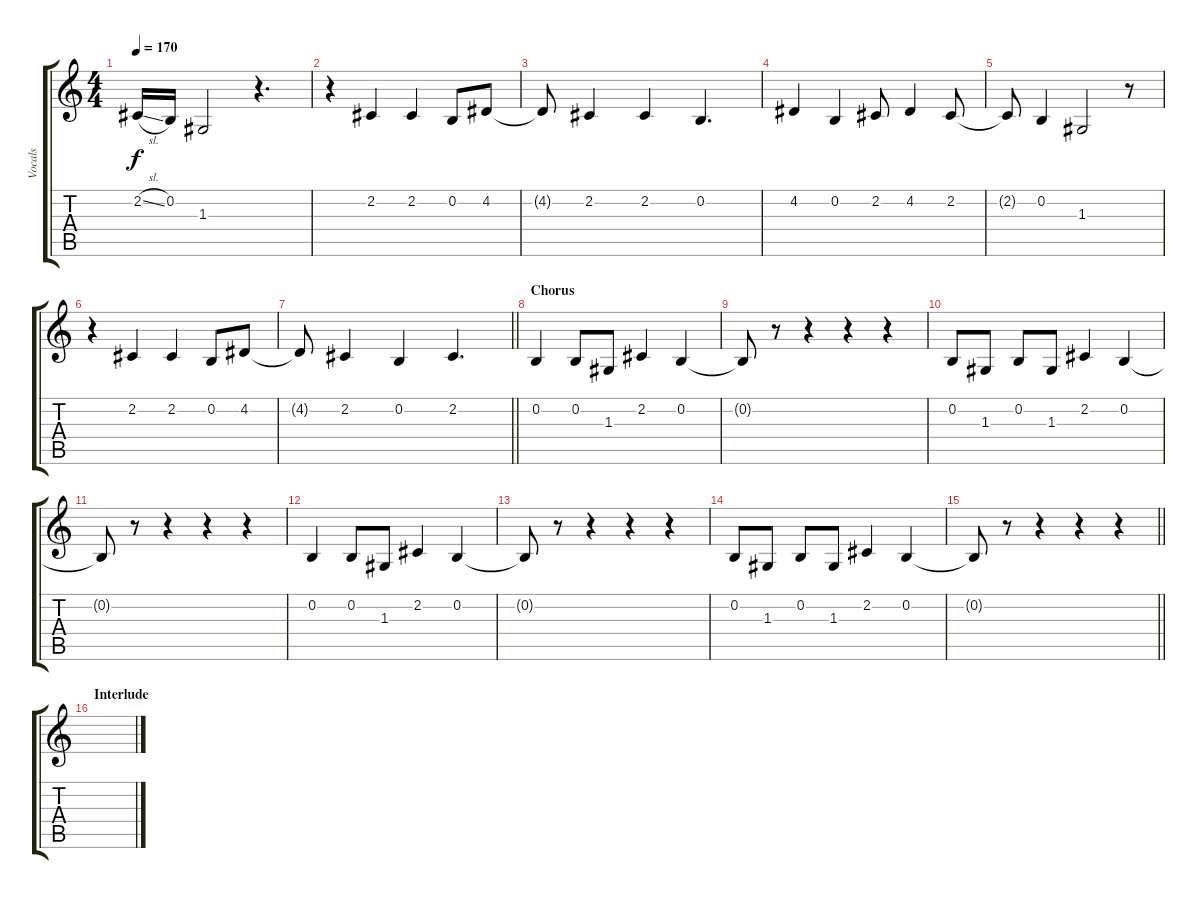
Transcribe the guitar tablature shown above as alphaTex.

\track ("Vocals" "Vocals") {instrument altosax}
\staff {score tabs}
\tuning (E4 B3 G3 D3 A2 E2) {hide}
\ts (4 4)
\tempo 170
\clef g2
\ks c
2.2{sl}.16{dy f} 0.2.16 1.3.2 r.4{d} |
r.4 2.2.4 2.2.4 0.2.8 4.2.8 |
4.2{t}.8 2.2.4 2.2.4 0.2.4{d} |
4.2.4 0.2.4 2.2.8 4.2.4 2.2.8 |
2.2{t}.8 0.2.4 1.3.2 r.8 |
r.4 2.2.4 2.2.4 0.2.8 4.2.8 |
\barLineRight lightlight
4.2{t}.8 2.2.4 0.2.4 2.2.4{d} |
\section ("" "Chorus")
0.2.4 0.2.8 1.3.8 2.2.4 0.2.4 |
0.2{t}.8 r.8 r.4 r.4 r.4 |
0.2.8 1.3.8 0.2.8 1.3.8 2.2.4 0.2.4 |
0.2{t}.8 r.8 r.4 r.4 r.4 |
0.2.4 0.2.8 1.3.8 2.2.4 0.2.4 |
0.2{t}.8 r.8 r.4 r.4 r.4 |
0.2.8 1.3.8 0.2.8 1.3.8 2.2.4 0.2.4 |
\barLineRight lightlight
0.2{t}.8 r.8 r.4 r.4 r.4 |
\section ("" "Interlude")
